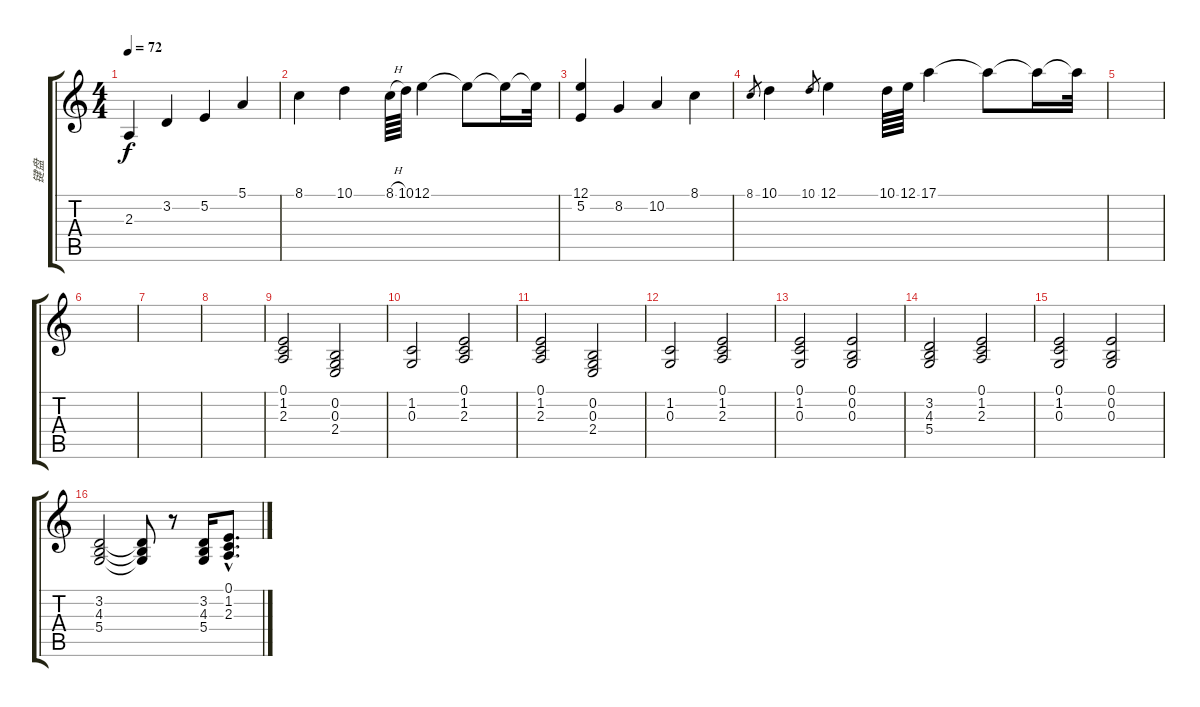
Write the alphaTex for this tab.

\track ("键盘" "键盘") {instrument stringensemble1}
\staff {score tabs}
\tuning (E4 B3 G3 D3 A2 E2) {hide}
\ts (4 4)
\tempo 72
\clef g2
\ks c
2.3.4{dy f instrument stringensemble1} 3.2.4 5.2.4 5.1.4 |
8.1.4 10.1.4 8.1{h}.64 10.1.64 12.1.4 12.1{t}.8 12.1{t}.16 12.1{t}.32 |
(12.1 5.2).4 8.2.4 10.2.4 8.1.4 |
8.1.8{gr} 10.1.4 10.1.8{gr} 12.1.4 10.1.64 12.1.64 17.1.4{volume 12} 17.1{t}.8 17.1{t}.16 17.1{t}.32 |
|
|
|
|
(0.1 1.2 2.3).2{volume 8} (0.2 0.3 2.4).2 |
(1.2 0.3).2 (0.1 1.2 2.3).2 |
(0.1 1.2 2.3).2 (0.2 0.3 2.4).2 |
(1.2 0.3).2 (0.1 1.2 2.3).2 |
(0.1 1.2 0.3).2 (0.1 0.2 0.3).2 |
(3.2 4.3 5.4).2 (0.1 1.2 2.3).2 |
(0.1 1.2 0.3).2 (0.1 0.2 0.3).2 |
(3.2 4.3 5.4).2 (3.2{t} 4.3{t} 5.4{t}).8 r.8 (3.2 4.3 5.4).16 (0.1{hac} 1.2{hac} 2.3{hac}).8{d}
